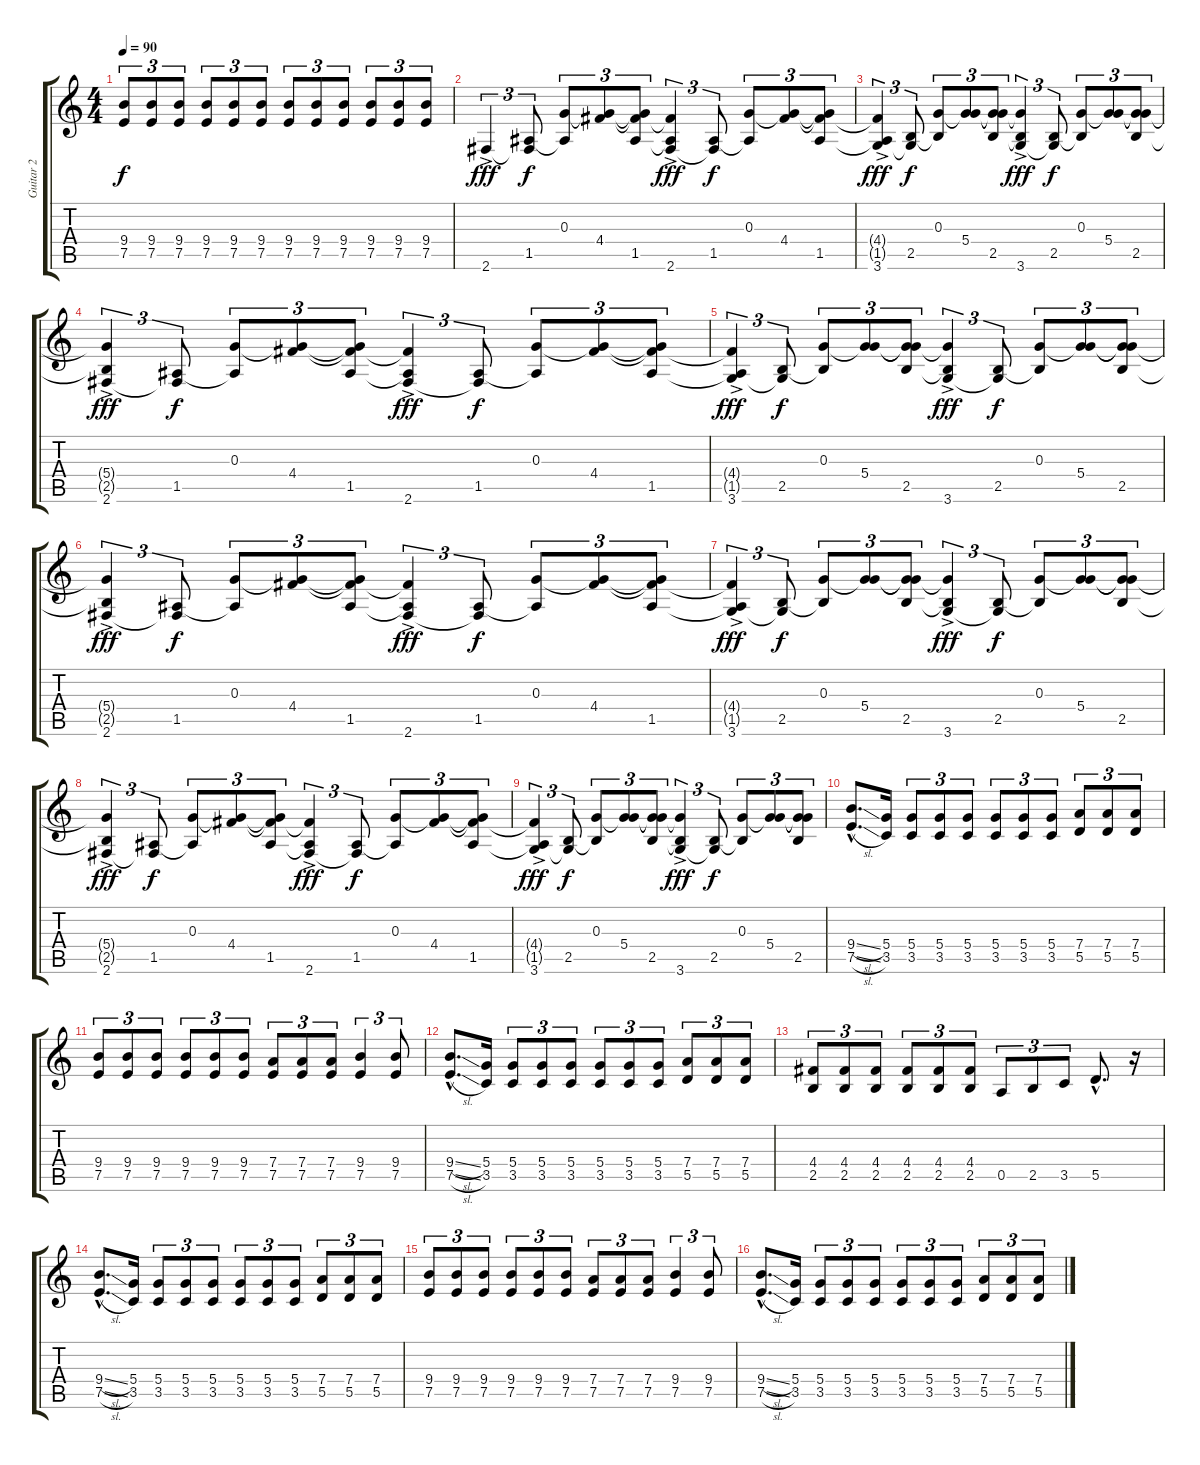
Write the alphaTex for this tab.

\track ("Guitar 2" "Guitar 2") {instrument distortionguitar}
\staff {score tabs}
\tuning (E4 B3 G3 D3 A2 E2) {hide}
\ts (4 4)
\tempo 90
\clef g2
\ks c
(9.4 7.5).8{tu (3 2) dy f} (9.4 7.5).8{tu (3 2)} (9.4 7.5).8{tu (3 2)} (9.4 7.5).8{tu (3 2)} (9.4 7.5).8{tu (3 2)} (9.4 7.5).8{tu (3 2)} (9.4 7.5).8{tu (3 2)} (9.4 7.5).8{tu (3 2)} (9.4 7.5).8{tu (3 2)} (9.4 7.5).8{tu (3 2)} (9.4 7.5).8{tu (3 2)} (9.4 7.5).8{tu (3 2)} |
2.6{ac}.4{tu (3 2) dy fff instrument acousticguitarnylon} (1.5 2.6{t}).8{tu (3 2) dy f} (0.3 1.5{t}).8{tu (3 2)} (0.3{t} 4.4).8{tu (3 2)} (0.3{t} 4.4{t} 1.5).8{tu (3 2)} (4.4{t} 1.5{t} 2.6{ac}).4{tu (3 2) dy fff} (1.5 2.6{t}).8{tu (3 2) dy f} (0.3 1.5{t}).8{tu (3 2)} (0.3{t} 4.4).8{tu (3 2)} (0.3{t} 4.4{t} 1.5).8{tu (3 2)} |
(4.4{t} 1.5{t} 3.6{ac}).4{tu (3 2) dy fff} (2.5 3.6{t}).8{tu (3 2) dy f} (0.3 2.5{t}).8{tu (3 2)} (0.3{t} 5.4).8{tu (3 2)} (0.3{t} 5.4{t} 2.5).8{tu (3 2)} (5.4{t} 2.5{t} 3.6{ac}).4{tu (3 2) dy fff} (2.5 3.6{t}).8{tu (3 2) dy f} (0.3 2.5{t}).8{tu (3 2)} (0.3{t} 5.4).8{tu (3 2)} (0.3{t} 5.4{t} 2.5).8{tu (3 2)} |
(5.4{t} 2.5{t} 2.6{ac}).4{tu (3 2) dy fff} (1.5 2.6{t}).8{tu (3 2) dy f} (0.3 1.5{t}).8{tu (3 2)} (0.3{t} 4.4).8{tu (3 2)} (0.3{t} 4.4{t} 1.5).8{tu (3 2)} (4.4{t} 1.5{t} 2.6{ac}).4{tu (3 2) dy fff} (1.5 2.6{t}).8{tu (3 2) dy f} (0.3 1.5{t}).8{tu (3 2)} (0.3{t} 4.4).8{tu (3 2)} (0.3{t} 4.4{t} 1.5).8{tu (3 2)} |
(4.4{t} 1.5{t} 3.6{ac}).4{tu (3 2) dy fff} (2.5 3.6{t}).8{tu (3 2) dy f} (0.3 2.5{t}).8{tu (3 2)} (0.3{t} 5.4).8{tu (3 2)} (0.3{t} 5.4{t} 2.5).8{tu (3 2)} (5.4{t} 2.5{t} 3.6{ac}).4{tu (3 2) dy fff} (2.5 3.6{t}).8{tu (3 2) dy f} (0.3 2.5{t}).8{tu (3 2)} (0.3{t} 5.4).8{tu (3 2)} (0.3{t} 5.4{t} 2.5).8{tu (3 2)} |
(5.4{t} 2.5{t} 2.6{ac}).4{tu (3 2) dy fff} (1.5 2.6{t}).8{tu (3 2) dy f} (0.3 1.5{t}).8{tu (3 2)} (0.3{t} 4.4).8{tu (3 2)} (0.3{t} 4.4{t} 1.5).8{tu (3 2)} (4.4{t} 1.5{t} 2.6{ac}).4{tu (3 2) dy fff} (1.5 2.6{t}).8{tu (3 2) dy f} (0.3 1.5{t}).8{tu (3 2)} (0.3{t} 4.4).8{tu (3 2)} (0.3{t} 4.4{t} 1.5).8{tu (3 2)} |
(4.4{t} 1.5{t} 3.6{ac}).4{tu (3 2) dy fff} (2.5 3.6{t}).8{tu (3 2) dy f} (0.3 2.5{t}).8{tu (3 2)} (0.3{t} 5.4).8{tu (3 2)} (0.3{t} 5.4{t} 2.5).8{tu (3 2)} (5.4{t} 2.5{t} 3.6{ac}).4{tu (3 2) dy fff} (2.5 3.6{t}).8{tu (3 2) dy f} (0.3 2.5{t}).8{tu (3 2)} (0.3{t} 5.4).8{tu (3 2)} (0.3{t} 5.4{t} 2.5).8{tu (3 2)} |
(5.4{t} 2.5{t} 2.6{ac}).4{tu (3 2) dy fff} (1.5 2.6{t}).8{tu (3 2) dy f} (0.3 1.5{t}).8{tu (3 2)} (0.3{t} 4.4).8{tu (3 2)} (0.3{t} 4.4{t} 1.5).8{tu (3 2)} (4.4{t} 1.5{t} 2.6{ac}).4{tu (3 2) dy fff} (1.5 2.6{t}).8{tu (3 2) dy f} (0.3 1.5{t}).8{tu (3 2)} (0.3{t} 4.4).8{tu (3 2)} (0.3{t} 4.4{t} 1.5).8{tu (3 2)} |
(4.4{t} 1.5{t} 3.6{ac}).4{tu (3 2) dy fff} (2.5 3.6{t}).8{tu (3 2) dy f} (0.3 2.5{t}).8{tu (3 2)} (0.3{t} 5.4).8{tu (3 2)} (0.3{t} 5.4{t} 2.5).8{tu (3 2)} (5.4{t} 2.5{t} 3.6{ac}).4{tu (3 2) dy fff} (2.5 3.6{t}).8{tu (3 2) dy f} (0.3 2.5{t}).8{tu (3 2)} (0.3{t} 5.4).8{tu (3 2)} (0.3{t} 5.4{t} 2.5).8{tu (3 2)} |
(9.4{sl hac} 7.5{sl hac}).8{d instrument distortionguitar} (5.4 3.5).16 (5.4 3.5).8{tu (3 2)} (5.4 3.5).8{tu (3 2)} (5.4 3.5).8{tu (3 2)} (5.4 3.5).8{tu (3 2)} (5.4 3.5).8{tu (3 2)} (5.4 3.5).8{tu (3 2)} (7.4 5.5).8{tu (3 2)} (7.4 5.5).8{tu (3 2)} (7.4 5.5).8{tu (3 2)} |
(9.4 7.5).8{tu (3 2)} (9.4 7.5).8{tu (3 2)} (9.4 7.5).8{tu (3 2)} (9.4 7.5).8{tu (3 2)} (9.4 7.5).8{tu (3 2)} (9.4 7.5).8{tu (3 2)} (7.4 7.5).8{tu (3 2)} (7.4 7.5).8{tu (3 2)} (7.4 7.5).8{tu (3 2)} (9.4 7.5).4{tu (3 2)} (9.4 7.5).8{tu (3 2)} |
(9.4{sl hac} 7.5{sl hac}).8{d} (5.4 3.5).16 (5.4 3.5).8{tu (3 2)} (5.4 3.5).8{tu (3 2)} (5.4 3.5).8{tu (3 2)} (5.4 3.5).8{tu (3 2)} (5.4 3.5).8{tu (3 2)} (5.4 3.5).8{tu (3 2)} (7.4 5.5).8{tu (3 2)} (7.4 5.5).8{tu (3 2)} (7.4 5.5).8{tu (3 2)} |
(4.4 2.5).8{tu (3 2)} (4.4 2.5).8{tu (3 2)} (4.4 2.5).8{tu (3 2)} (4.4 2.5).8{tu (3 2)} (4.4 2.5).8{tu (3 2)} (4.4 2.5).8{tu (3 2)} 0.5.8{tu (3 2)} 2.5.8{tu (3 2)} 3.5.8{tu (3 2)} 5.5{hac}.8{d} r.16 |
(9.4{sl hac} 7.5{sl hac}).8{d} (5.4 3.5).16 (5.4 3.5).8{tu (3 2)} (5.4 3.5).8{tu (3 2)} (5.4 3.5).8{tu (3 2)} (5.4 3.5).8{tu (3 2)} (5.4 3.5).8{tu (3 2)} (5.4 3.5).8{tu (3 2)} (7.4 5.5).8{tu (3 2)} (7.4 5.5).8{tu (3 2)} (7.4 5.5).8{tu (3 2)} |
(9.4 7.5).8{tu (3 2)} (9.4 7.5).8{tu (3 2)} (9.4 7.5).8{tu (3 2)} (9.4 7.5).8{tu (3 2)} (9.4 7.5).8{tu (3 2)} (9.4 7.5).8{tu (3 2)} (7.4 7.5).8{tu (3 2)} (7.4 7.5).8{tu (3 2)} (7.4 7.5).8{tu (3 2)} (9.4 7.5).4{tu (3 2)} (9.4 7.5).8{tu (3 2)} |
(9.4{sl hac} 7.5{sl hac}).8{d} (5.4 3.5).16 (5.4 3.5).8{tu (3 2)} (5.4 3.5).8{tu (3 2)} (5.4 3.5).8{tu (3 2)} (5.4 3.5).8{tu (3 2)} (5.4 3.5).8{tu (3 2)} (5.4 3.5).8{tu (3 2)} (7.4 5.5).8{tu (3 2)} (7.4 5.5).8{tu (3 2)} (7.4 5.5).8{tu (3 2)}
